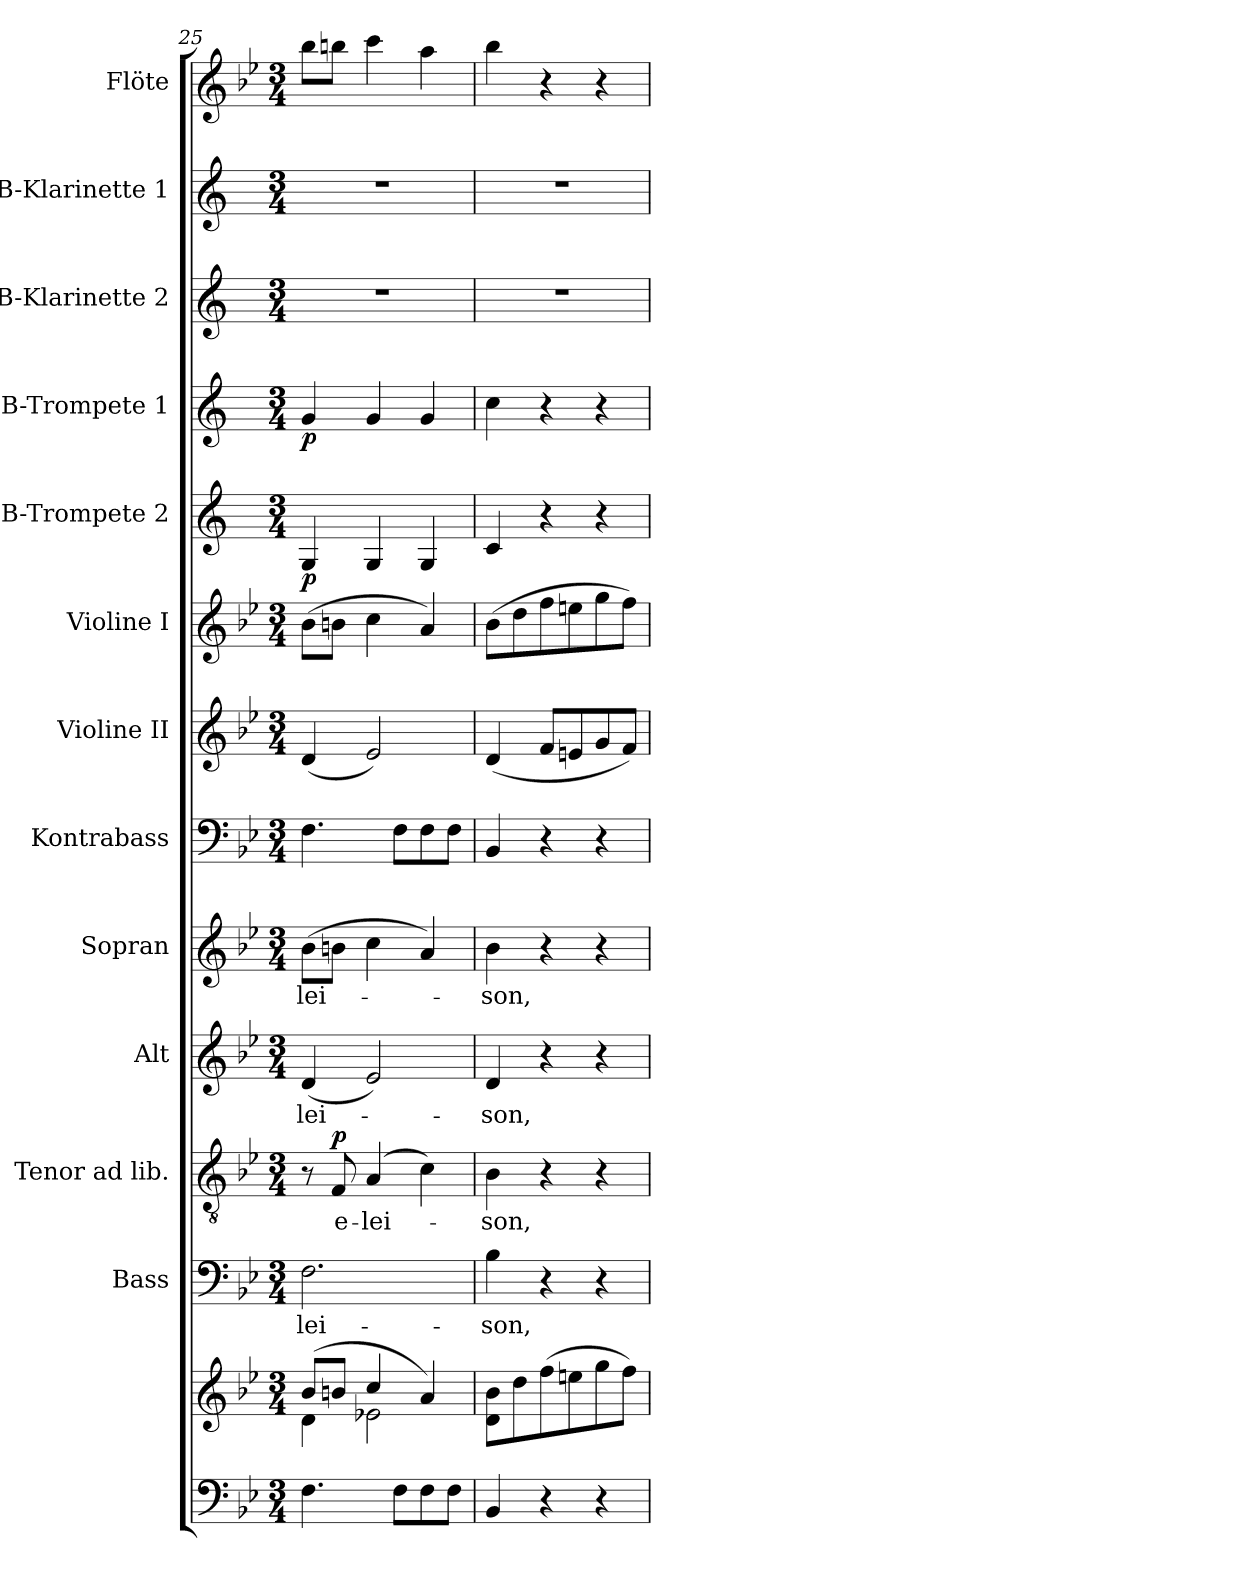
**kern	**kern	**kern	**text	**kern	**text	**dynam	**kern	**text	**kern	**text	**kern	**kern	**kern	**kern	**dynam	**kern	**dynam	**kern	**kern	**kern
*part13	*part13	*part12	*part12	*part11	*part11	*part11	*part10	*part10	*part9	*part9	*part8	*part7	*part6	*part5	*part5	*part4	*part4	*part3	*part2	*part1
*staff14	*staff13	*staff12	*staff12	*staff11	*staff11	*staff11	*staff10	*staff10	*staff9	*staff9	*staff8	*staff7	*staff6	*staff5	*staff5	*staff4	*staff4	*staff3	*staff2	*staff1
*	*	*I"Bass	*	*I"Tenor ad lib.	*	*	*I"Alt	*	*I"Sopran	*	*I"Kontrabass	*I"Violine II	*I"Violine I	*I"B-Trompete 2	*	*I"B-Trompete 1	*	*I"B-Klarinette 2	*I"B-Klarinette 1	*I"Flöte
*	*	*I'B.	*	*I'T.	*	*	*I'A.	*	*I'S.	*	*I'Kb.	*I'Vl. II	*I'Vl. I	*I'B Trp. 2	*	*I'B Trp. 1	*	*I'B Kl. 2	*I'B Kl. 1	*I'Fl.
*clefF4	*clefG2	*clefF4	*	*clefGv2	*	*	*clefG2	*	*clefG2	*	*clefF4	*clefG2	*clefG2	*clefG2	*	*clefG2	*	*clefG2	*clefG2	*clefG2
*	*	*	*	*	*	*	*	*	*	*	*ITrd7c12	*	*	*ITrd1c2	*	*ITrd1c2	*	*ITrd1c2	*ITrd1c2	*
*k[b-e-]	*k[b-e-]	*k[b-e-]	*	*k[b-e-]	*	*	*k[b-e-]	*	*k[b-e-]	*	*k[b-e-]	*k[b-e-]	*k[b-e-]	*k[b-e-]	*	*k[b-e-]	*	*k[b-e-]	*k[b-e-]	*k[b-e-]
*B-:	*B-:	*B-:	*	*B-:	*	*	*B-:	*	*B-:	*	*B-:	*B-:	*B-:	*B-:	*	*B-:	*	*B-:	*B-:	*B-:
*M3/4	*M3/4	*M3/4	*	*M3/4	*	*	*M3/4	*	*M3/4	*	*M3/4	*M3/4	*M3/4	*M3/4	*	*M3/4	*	*M3/4	*M3/4	*M3/4
=25	=25	=25	=25	=25	=25	=25	=25	=25	=25	=25	=25	=25	=25	=25	=25	=25	=25	=25	=25	=25
*	*^	*	*	*	*	*	*	*	*	*	*	*	*	*	*	*	*	*	*	*
!	!	!	!	!LO:LY:b	!	!	!	!	!LO:LY:b	!	!LO:LY:b	!	!	!	!	!LO:DY:b	!	!LO:DY:b	!	!	!
4.F\	(>8b-/L	4d\	2.F\	-lei-	8r	.	.	(<4d/	-lei-	(>8b-\L	-lei-	4.FF\	(<4d/	(>8b-\L	4F/	p	4f/	p	2.r	2.r	8bb-\L
!	!	!	!	!	!	!LO:LY:b	!LO:DY:a	!	!	!	!	!	!	!	!	!	!	!	!	!	!
.	8bn/J	.	.	.	8F/	e-	p	.	.	8bn\J	.	.	.	8bn\J	.	.	.	.	.	.	8bbn\J
!	!	!	!	!	!	!LO:LY:b	!	!	!	!	!	!	!	!	!	!	!	!	!	!	!
.	4cc/	2e-X\	.	.	(4A/	-lei-	.	2e-/)	.	4cc\	.	.	2e-/)	4cc\	4F/	.	4f/	.	.	.	4ccc\
8F\L	.	.	.	.	.	.	.	.	.	.	.	8FF\L	.	.	.	.	.	.	.	.	.
8F\	4a/)	.	.	.	4c\)	.	.	.	.	4a/)	.	8FF\	.	4a/)	4F/	.	4f/	.	.	.	4aa\
8F\J	.	.	.	.	.	.	.	.	.	.	.	8FF\J	.	.	.	.	.	.	.	.	.
*	*v	*v	*	*	*	*	*	*	*	*	*	*	*	*	*	*	*	*	*	*	*
=26	=26	=26	=26	=26	=26	=26	=26	=26	=26	=26	=26	=26	=26	=26	=26	=26	=26	=26	=26	=26
!	!	!	!LO:LY:b	!	!LO:LY:b	!	!	!LO:LY:b	!	!LO:LY:b	!	!	!	!	!	!	!	!	!	!
4BB-/	8d\ 8b-\L	4B-\	-son,	4B-\	-son,	.	4d/	-son,	4b-\	-son,	4BBB-/	(<4d/	(>8b-\L	4B-/	.	4b-\	.	2.r	2.r	4bb-\
.	8dd\	.	.	.	.	.	.	.	.	.	.	.	8dd\	.	.	.	.	.	.	.
4r	(>8ff\	4r	.	4r	.	.	4r	.	4r	.	4r	8f/L	8ff\	4r	.	4r	.	.	.	4r
.	8een\	.	.	.	.	.	.	.	.	.	.	8en/	8een\	.	.	.	.	.	.	.
4r	8gg\	4r	.	4r	.	.	4r	.	4r	.	4r	8g/	8gg\	4r	.	4r	.	.	.	4r
.	8ff\J)	.	.	.	.	.	.	.	.	.	.	8f/J)	8ff\J)	.	.	.	.	.	.	.
=	=	=	=	=	=	=	=	=	=	=	=	=	=	=	=	=	=	=	=	=
*-	*-	*-	*-	*-	*-	*-	*-	*-	*-	*-	*-	*-	*-	*-	*-	*-	*-	*-	*-	*-
